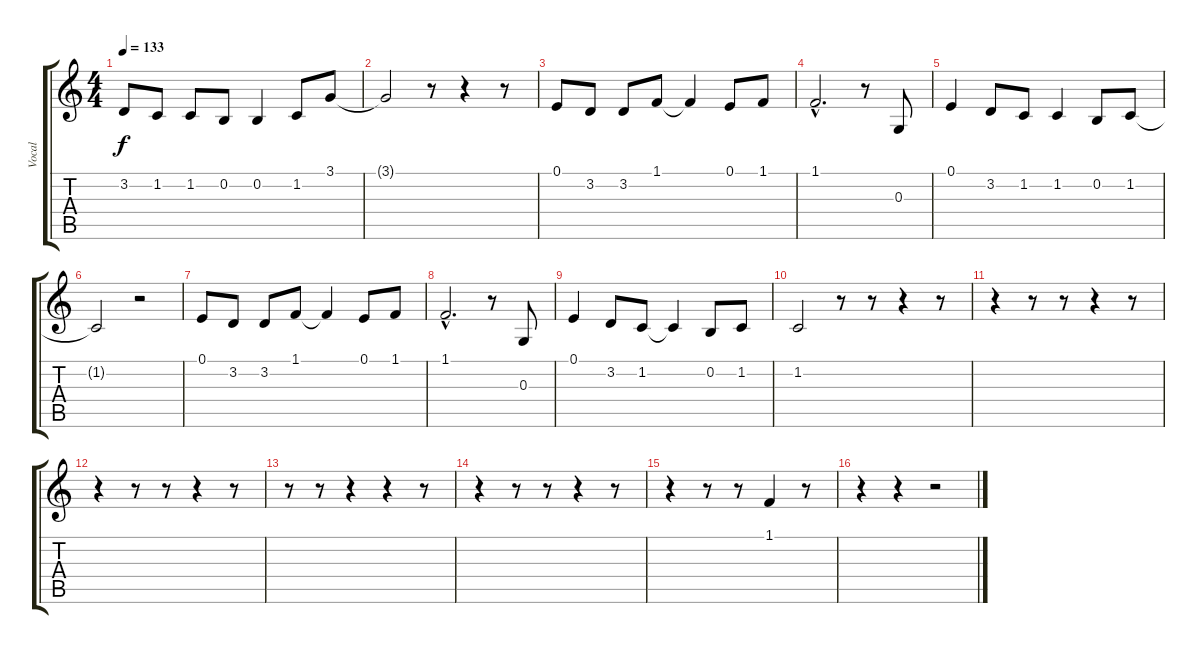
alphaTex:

\track ("Vocal" "Vocal") {instrument lead1square}
\staff {score tabs}
\tuning (E4 B3 G3 D3 A2 E2) {hide}
\ts (4 4)
\tempo 133
\clef g2
\ks c
3.2.8{dy f} 1.2.8 1.2.8 0.2.8 0.2.4 1.2.8 3.1.8 |
3.1{t}.2 r.8 r.4 r.8 |
0.1.8 3.2.8 3.2.8 1.1.8 1.1{t}.4 0.1.8 1.1.8 |
1.1{hac}.2{d} r.8 0.3.8 |
0.1.4 3.2.8 1.2.8 1.2.4 0.2.8 1.2.8 |
1.2{t}.2 r.2 |
0.1.8 3.2.8 3.2.8 1.1.8 1.1{t}.4 0.1.8 1.1.8 |
1.1{hac}.2{d} r.8 0.3.8 |
0.1.4 3.2.8 1.2.8 1.2{t}.4 0.2.8 1.2.8 |
1.2.2 r.8 r.8 r.4 r.8 |
r.4 r.8 r.8 r.4 r.8 |
r.4 r.8 r.8 r.4 r.8 |
r.8 r.8 r.4 r.4 r.8 |
r.4 r.8 r.8 r.4 r.8 |
r.4 r.8 r.8 1.1.4 r.8 |
r.4 r.4 r.2
